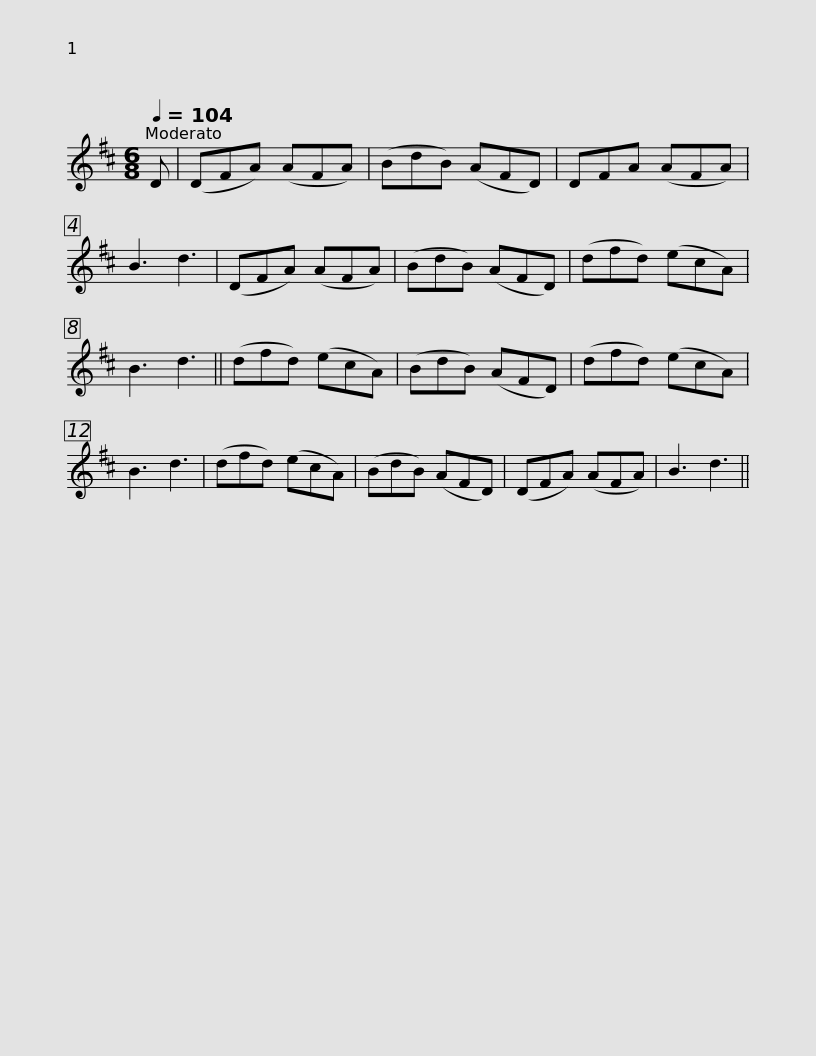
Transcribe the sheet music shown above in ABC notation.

X:1
L:1/8
Q:1/4=104
M:6/8
I:linebreak $
K:D
V:1 treble
V:1
 D | (DFA) (AFA) | (BdB) (AFD) | DFA (AFA) | B3 d3 | %5
 (DFA) (AFA) | (BdB) (AFD) | (dfd) (ecA) | B3 d3 ||$ (dfd) (ecA) | %10
 (BdB) (AFD) | (dfd) (ecA) | B3 d3 | (dfd) (ecA) | (BdB) (AFD) | %15
 (DFA) (AFA) | B3 d3 || %17
